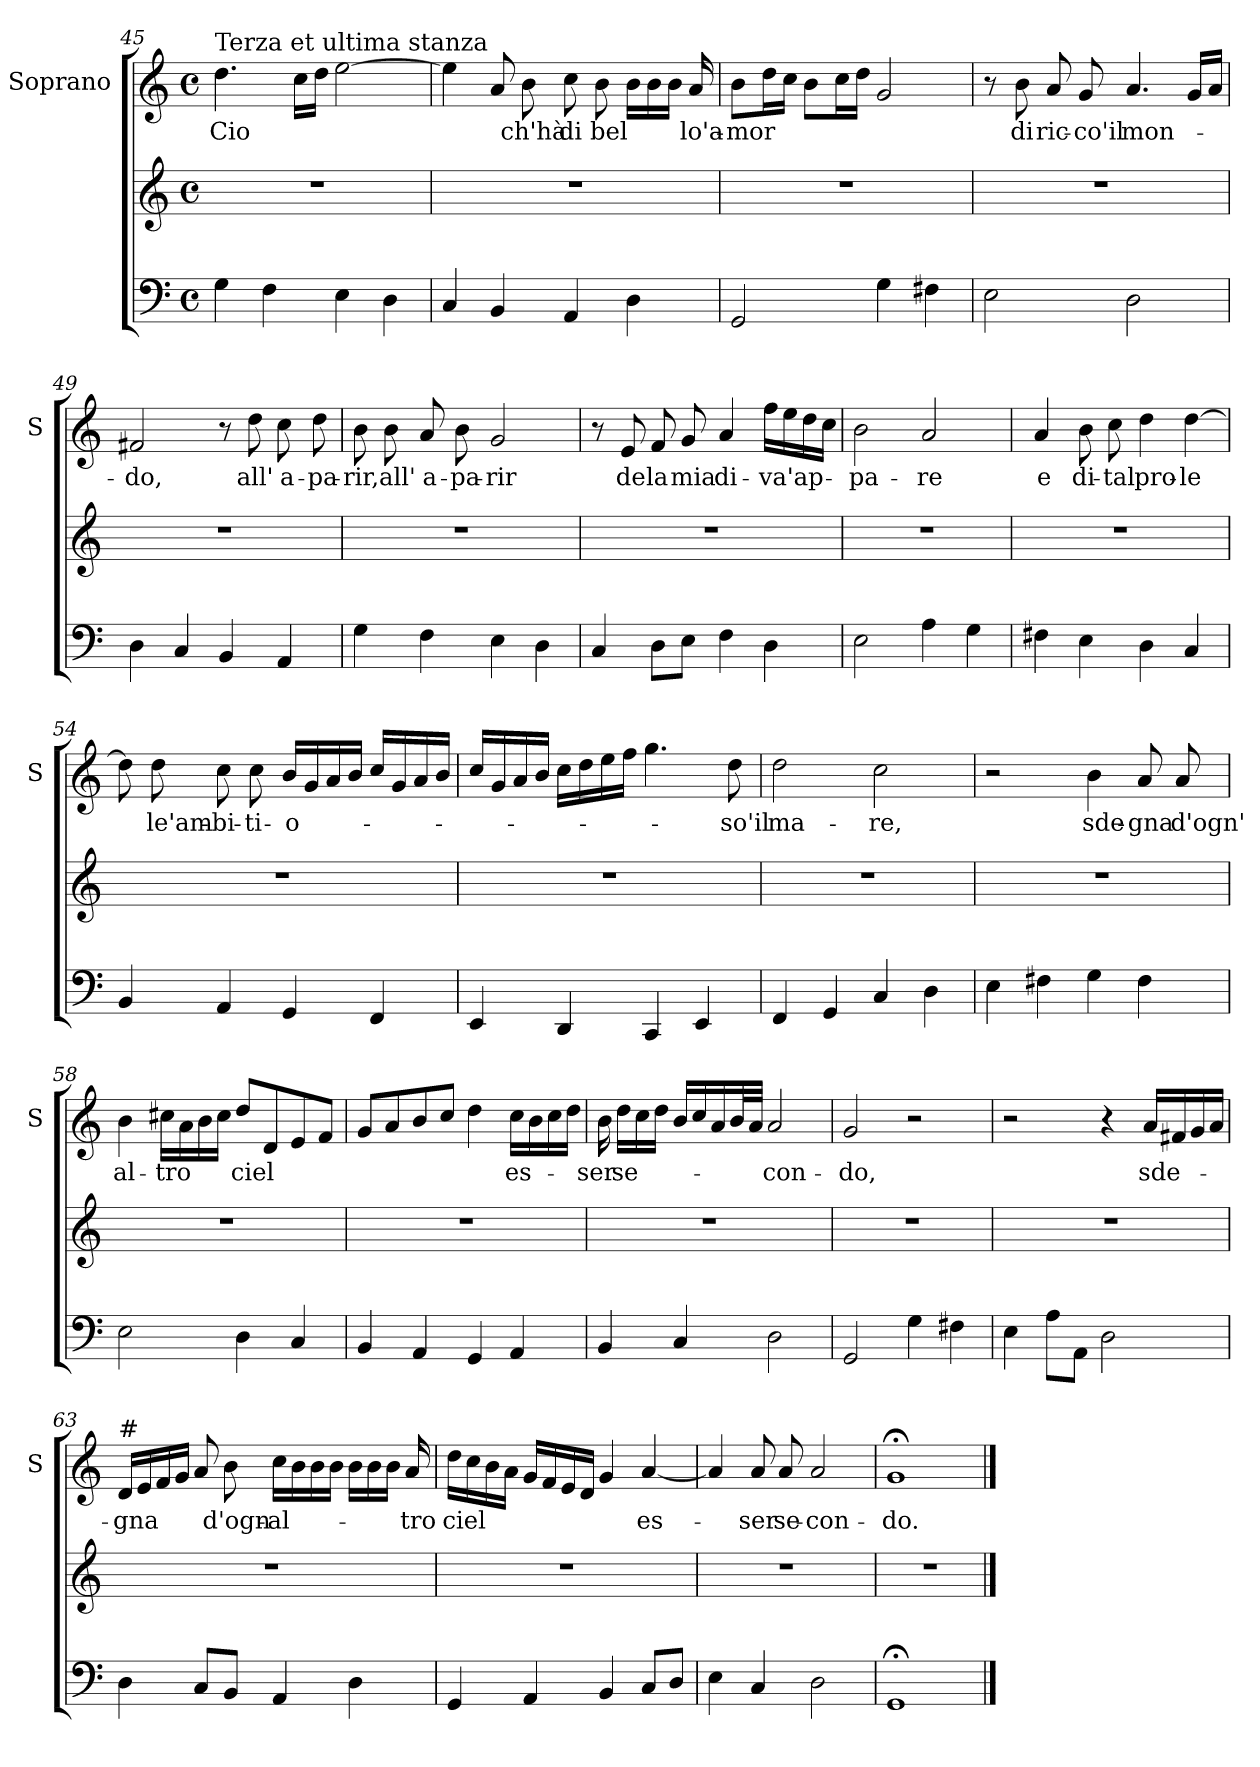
**kern	**kern	**kern	**text
*part2	*part2	*part1	*part1
*staff3	*staff2	*staff1	*staff1
*	*	*I"Soprano	*
*	*	*I'S	*
!!LO:LB:g=z
*clefF4	*clefG2	*clefG2	*
*k[]	*k[]	*k[]	*
*C:	*C:	*C:	*
*M4/4	*M4/4	*M4/4	*
*met(c)	*met(c)	*met(c)	*
=45	=45	=45	=45
!	!	!LO:TX:a:t=Terza et ultima stanza	!
!	!	!	!LO:LY:b
4G\	1r	4.dd\	Cio
4F\	.	.	.
.	.	16cc\LL	.
.	.	16dd\JJ	.
4E\	.	[2ee\	.
4D\	.	.	.
=46	=46	=46	=46
4C/	1r	4ee\]	.
4BB/	.	8a/	.
!	!	!	!LO:LY:b
.	.	8b\	ch'hà
!	!	!	!LO:LY:b
4AA/	.	8cc\	di
!	!	!	!LO:LY:b
.	.	8b\	bel
4D\	.	16b\LL	.
.	.	16b\	.
.	.	16b\JJ	.
!	!	!	!LO:LY:b
.	.	16a/	lo'a-
=47	=47	=47	=47
!	!	!	!LO:LY:b
2GG/	1r	8b\L	-mor
.	.	16dd\L	.
.	.	16cc\JJ	.
.	.	8b\L	.
.	.	16cc\L	.
.	.	16dd\JJ	.
4G\	.	2g/	.
4F#X\	.	.	.
=48	=48	=48	=48
2E\	1r	8r	.
!	!	!	!LO:LY:b
.	.	8b\	di
!	!	!	!LO:LY:b
.	.	8a/	ric-
!	!	!	!LO:LY:b
.	.	8g/	-co'il
!	!	!	!LO:LY:b
2D\	.	4.a/	mon-
.	.	16g/LL	.
.	.	16a/JJ	.
!!LO:PB:g=z
=49	=49	=49	=49
!	!	!	!LO:LY:b
4D\	1r	2f#X/	-do,
4C/	.	.	.
4BB/	.	8r	.
!	!	!	!LO:LY:b
.	.	8dd\	all'
!	!	!	!LO:LY:b
4AA/	.	8cc\	a-
!	!	!	!LO:LY:b
.	.	8dd\	-pa-
=50	=50	=50	=50
!	!	!	!LO:LY:b
4G\	1r	8b\	-rir,
!	!	!	!LO:LY:b
.	.	8b\	all'
!	!	!	!LO:LY:b
4F\	.	8a/	a-
!	!	!	!LO:LY:b
.	.	8b\	-pa-
!	!	!	!LO:LY:b
4E\	.	2g/	-rir
4D\	.	.	.
=51	=51	=51	=51
4C/	1r	8r	.
!	!	!	!LO:LY:b
.	.	8e/	de
!	!	!	!LO:LY:b
8D\L	.	8f/	la
!	!	!	!LO:LY:b
8E\J	.	8g/	mia
!	!	!	!LO:LY:b
4F\	.	4a/	di-
!	!	!	!LO:LY:b
4D\	.	16ff\LL	-va'ap-
.	.	16ee\	.
.	.	16dd\	.
.	.	16cc\JJ	.
=52	=52	=52	=52
!	!	!	!LO:LY:b
2E\	1r	2b\	-pa-
!	!	!	!LO:LY:b
4A\	.	2a/	-re
4G\	.	.	.
=53	=53	=53	=53
!	!	!	!LO:LY:b
4F#X\	1r	4a/	e
!	!	!	!LO:LY:b
4E\	.	8b\	di-
!	!	!	!LO:LY:b
.	.	8cc\	-tal
!	!	!	!LO:LY:b
4D\	.	4dd\	pro-
!	!	!	!LO:LY:b
4C/	.	[4dd\	-le
!!LO:LB:g=z
=54	=54	=54	=54
4BB/	1r	8dd\]	.
!	!	!	!LO:LY:b
.	.	8dd\	le'am-
!	!	!	!LO:LY:b
4AA/	.	8cc\	-bi-
!	!	!	!LO:LY:b
.	.	8cc\	-ti-
!	!	!	!LO:LY:b
4GG/	.	16b/LL	-o-
.	.	16g/	.
.	.	16a/	.
.	.	16b/JJ	.
4FF/	.	16cc/LL	.
.	.	16g/	.
.	.	16a/	.
.	.	16b/JJ	.
=55	=55	=55	=55
4EE/	1r	16cc/LL	.
.	.	16g/	.
.	.	16a/	.
.	.	16b/JJ	.
4DD/	.	16cc\LL	.
.	.	16dd\	.
.	.	16ee\	.
.	.	16ff\JJ	.
4CC/	.	4.gg\	.
4EE/	.	.	.
!	!	!	!LO:LY:b
.	.	8dd\	-so'il
=56	=56	=56	=56
!	!	!	!LO:LY:b
4FF/	1r	2dd\	ma-
4GG/	.	.	.
!	!	!	!LO:LY:b
4C/	.	2cc\	-re,
4D\	.	.	.
=57	=57	=57	=57
4E\	1r	2r	.
4F#X\	.	.	.
!	!	!	!LO:LY:b
4G\	.	4b\	sde-
!	!	!	!LO:LY:b
4F#\	.	8a/	-gna
!	!	!	!LO:LY:b
.	.	8a/	d'ogn'
!!LO:LB:g=z
=58	=58	=58	=58
!	!	!	!LO:LY:b
2E\	1r	4b\	al-
!	!	!	!LO:LY:b
.	.	16cc#X\LL	-tro
.	.	16a\	.
.	.	16b\	.
.	.	16cc#\JJ	.
!	!	!	!LO:LY:b
4D\	.	8dd/L	ciel
.	.	8d/	.
4C/	.	8e/	.
.	.	8f/J	.
=59	=59	=59	=59
4BB/	1r	8g/L	.
.	.	8a/	.
4AA/	.	8b/	.
.	.	8cc/J	.
4GG/	.	4dd\	.
!	!	!	!LO:LY:b
4AA/	.	16cc\LL	es-
.	.	16b\	.
.	.	16cc\	.
.	.	16dd\JJ	.
=60	=60	=60	=60
!	!	!	!LO:LY:b
4BB/	1r	16b\	-ser
!	!	!	!LO:LY:b
.	.	16dd\LL	se-
.	.	16cc\	.
.	.	16dd\JJ	.
4C/	.	16b/LL	.
.	.	16cc/	.
.	.	16a/	.
.	.	32b/L	.
.	.	32a/JJJ	.
!	!	!	!LO:LY:b
2D\	.	2a/	-con-
=61	=61	=61	=61
!	!	!	!LO:LY:b
2GG/	1r	2g/	-do,
4G\	.	2r	.
4F#X\	.	.	.
=62	=62	=62	=62
4E\	1r	2r	.
8A\L	.	.	.
8AA\J	.	.	.
2D\	.	4r	.
!	!	!	!LO:LY:b
.	.	16a/LL	sde-
.	.	16f#X/	.
.	.	16g/	.
.	.	16a/JJ	.
!!LO:LB:g=z
=63	=63	=63	=63
!	!	!LO:TX:a:t=#	!
!	!	!	!LO:LY:b
4D\	1r	16d/LL	-gna
.	.	16e/	.
.	.	16f/	.
.	.	16g/JJ	.
8C/L	.	8a/	.
!	!	!	!LO:LY:b
8BB/J	.	8b\	d'ogn-
!	!	!	!LO:LY:b
4AA/	.	16cc\LL	-al-
.	.	16b\	.
.	.	16b\	.
.	.	16b\JJ	.
4D\	.	16b\LL	.
.	.	16b\	.
.	.	16b\JJ	.
!	!	!	!LO:LY:b
.	.	16a/	-tro
=64	=64	=64	=64
!	!	!	!LO:LY:b
4GG/	1r	16dd\LL	ciel
.	.	16cc\	.
.	.	16b\	.
.	.	16a\JJ	.
4AA/	.	16g/LL	.
.	.	16f/	.
.	.	16e/	.
.	.	16d/JJ	.
4BB/	.	4g/	.
!	!	!	!LO:LY:b
8C/L	.	[4a/	es-
8D/J	.	.	.
=65	=65	=65	=65
4E\	1r	4a/]	.
!	!	!	!LO:LY:b
4C/	.	8a/	-ser
!	!	!	!LO:LY:b
.	.	8a/	se-
!	!	!	!LO:LY:b
2D\	.	2a/	-con-
=66	=66	=66	=66
!	!	!	!LO:LY:b
1GG;<	1r	1g;<	-do.
==	==	==	==
*-	*-	*-	*-
